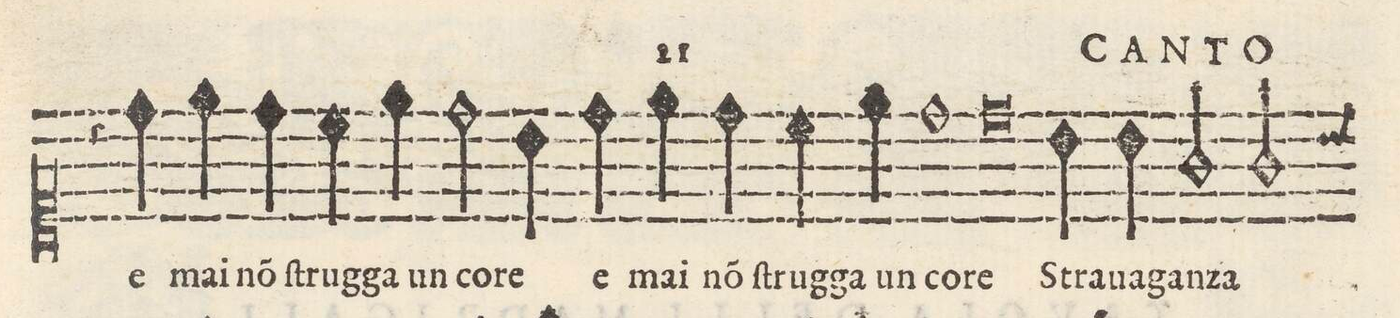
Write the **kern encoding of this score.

**kern	**text
*I"CANTO	*
*clefC1	*
*k[]	*
*met(C)	*
*M2/1	*
4r	.
4dd\	e
=39-	=39-
4ee\	mai
4dd\	nõ(n)
4cc\	ſtrug-
4ee\	-ga un
2dd\	co-
4b\	-re
4dd\	e
=40-	=40-
4ee\	mai
4dd\	nõ(n)
4cc\	ſtrug-
4ee\	-ga un
1dd	co-
=41-	=41-
0dd	-re
=42-	=42-
4b\	Stra-
4b\	-ua-
2g/	-gan-
2g/	-za
*custos:b	*
*-	*-
